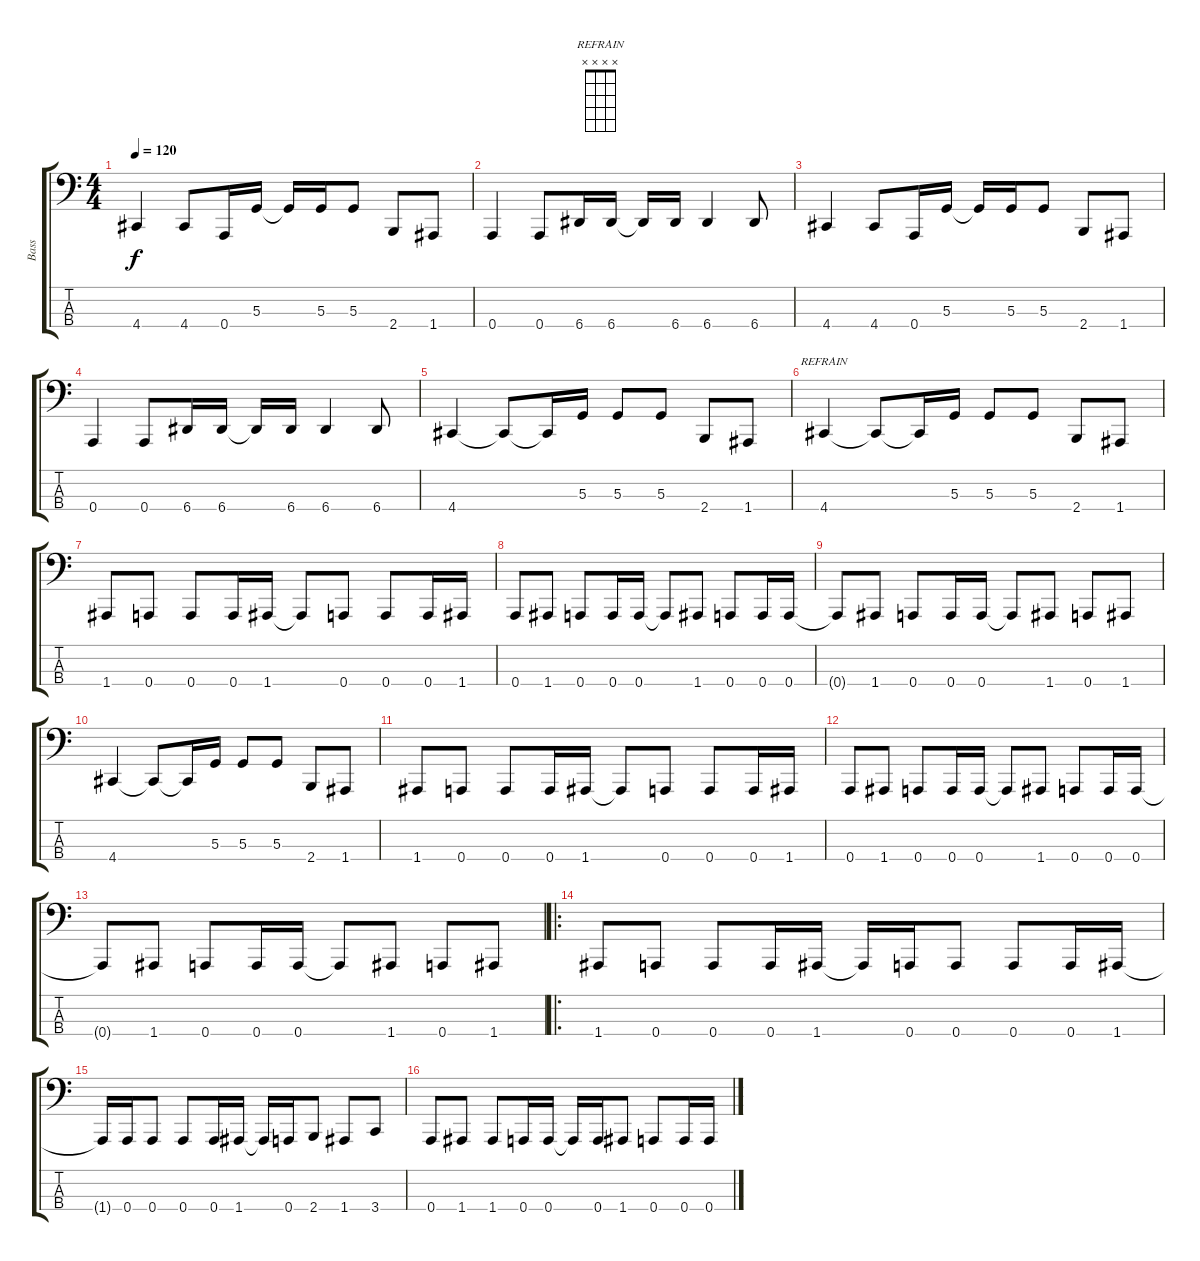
\track ("Bass" "Bass") {instrument electricbassfinger}
\staff {score tabs}
\tuning (C2 G1 D1 A0) {hide}
\chord ("REFRAIN" x x x x) {firstfret 0}
\ts (4 4)
\tempo 120
\clef f4
\ks c
4.4.4{dy f} 4.4.8 0.4.16 5.3.16 5.3{t}.16 5.3.16 5.3.8 2.4.8 1.4.8 |
0.4.4 0.4.8 6.4.16 6.4.16 6.4{t}.16 6.4.16 6.4.4 6.4.8 |
4.4.4 4.4.8 0.4.16 5.3.16 5.3{t}.16 5.3.16 5.3.8 2.4.8 1.4.8 |
0.4.4 0.4.8 6.4.16 6.4.16 6.4{t}.16 6.4.16 6.4.4 6.4.8 |
4.4.4 4.4{t}.8 4.4{t}.16 5.3.16 5.3.8 5.3.8 2.4.8 1.4.8 |
4.4.4{ch "REFRAIN"} 4.4{t}.8 4.4{t}.16 5.3.16 5.3.8 5.3.8 2.4.8 1.4.8 |
1.4.8 0.4.8 0.4.8 0.4.16 1.4.16 1.4{t}.8 0.4.8 0.4.8 0.4.16 1.4.16 |
0.4.8 1.4.8 0.4.8 0.4.16 0.4.16 0.4{t}.8 1.4.8 0.4.8 0.4.16 0.4.16 |
0.4{t}.8 1.4.8 0.4.8 0.4.16 0.4.16 0.4{t}.8 1.4.8 0.4.8 1.4.8 |
4.4.4 4.4{t}.8 4.4{t}.16 5.3.16 5.3.8 5.3.8 2.4.8 1.4.8 |
1.4.8 0.4.8 0.4.8 0.4.16 1.4.16 1.4{t}.8 0.4.8 0.4.8 0.4.16 1.4.16 |
0.4.8 1.4.8 0.4.8 0.4.16 0.4.16 0.4{t}.8 1.4.8 0.4.8 0.4.16 0.4.16 |
0.4{t}.8 1.4.8 0.4.8 0.4.16 0.4.16 0.4{t}.8 1.4.8 0.4.8 1.4.8 |
\ro
1.4.8 0.4.8 0.4.8 0.4.16 1.4.16 1.4{t}.16 0.4.16 0.4.8 0.4.8 0.4.16 1.4.16 |
1.4{t}.16 0.4.16 0.4.8 0.4.8 0.4.16 1.4.16 1.4{t}.16 0.4.16 2.4.8 1.4.8 3.4.8 |
0.4.8 1.4.8 1.4.8 0.4.16 0.4.16 0.4{t}.16 0.4.16 1.4.8 0.4.8 0.4.16 0.4.16
